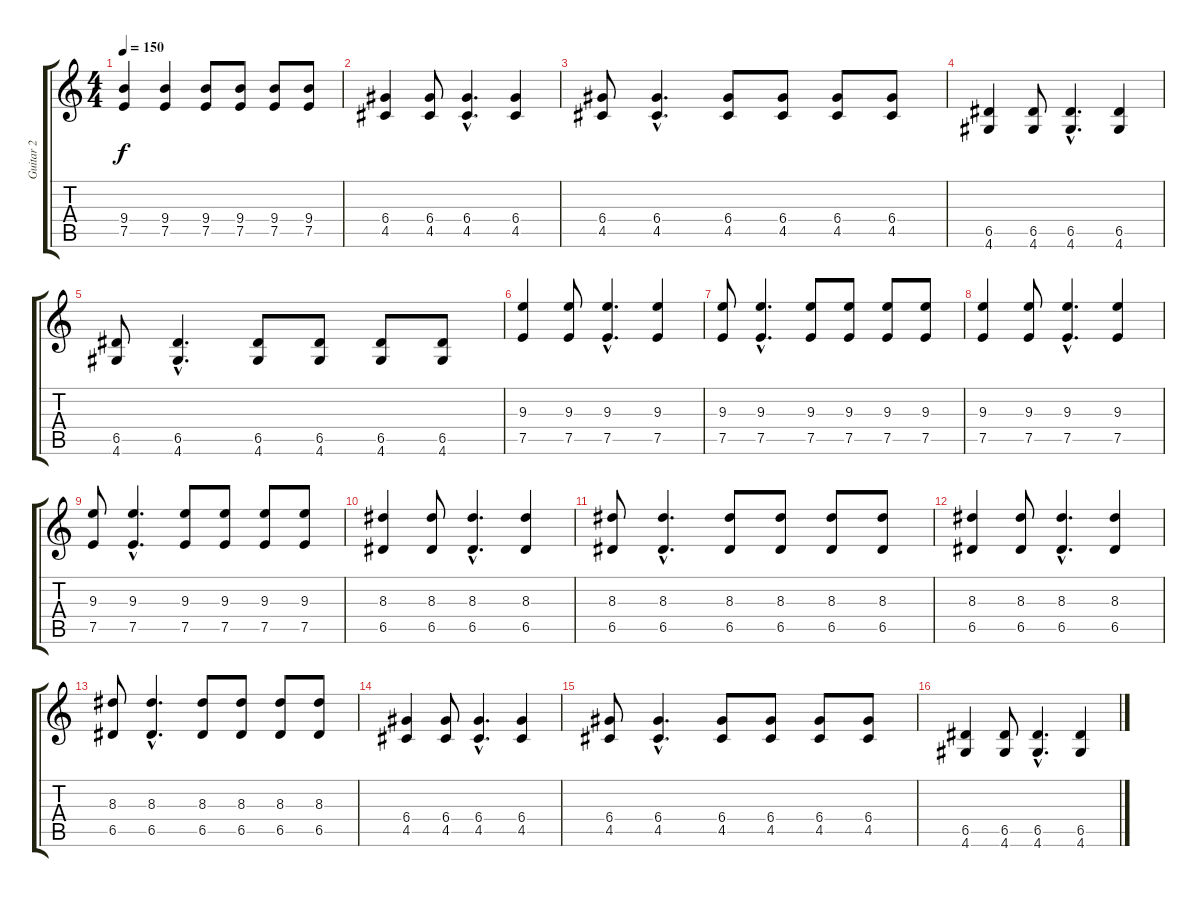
\track ("Guitar 2" "Guitar 2") {instrument acousticguitarsteel}
\staff {score tabs}
\tuning (E4 B3 G3 D3 A2 E2) {hide}
\ts (4 4)
\tempo 150
\clef g2
\ks c
(9.4 7.5).4{dy f} (9.4 7.5).4 (9.4 7.5).8 (9.4 7.5).8 (9.4 7.5).8 (9.4 7.5).8 |
(6.4 4.5).4 (6.4 4.5).8 (6.4{hac} 4.5{hac}).4{d} (6.4 4.5).4 |
(6.4 4.5).8 (6.4{hac} 4.5{hac}).4{d} (6.4 4.5).8 (6.4 4.5).8 (6.4 4.5).8 (6.4 4.5).8 |
(6.5 4.6).4 (6.5 4.6).8 (6.5{hac} 4.6{hac}).4{d} (6.5 4.6).4 |
(6.5 4.6).8 (6.5{hac} 4.6{hac}).4{d} (6.5 4.6).8 (6.5 4.6).8 (6.5 4.6).8 (6.5 4.6).8 |
(9.3 7.5).4 (9.3 7.5).8 (9.3{hac} 7.5{hac}).4{d} (9.3 7.5).4 |
(9.3 7.5).8 (9.3{hac} 7.5{hac}).4{d} (9.3 7.5).8 (9.3 7.5).8 (9.3 7.5).8 (9.3 7.5).8 |
(9.3 7.5).4 (9.3 7.5).8 (9.3{hac} 7.5{hac}).4{d} (9.3 7.5).4 |
(9.3 7.5).8 (9.3{hac} 7.5{hac}).4{d} (9.3 7.5).8 (9.3 7.5).8 (9.3 7.5).8 (9.3 7.5).8 |
(8.3 6.5).4 (8.3 6.5).8 (8.3{hac} 6.5{hac}).4{d} (8.3 6.5).4 |
(8.3 6.5).8 (8.3{hac} 6.5{hac}).4{d} (8.3 6.5).8 (8.3 6.5).8 (8.3 6.5).8 (8.3 6.5).8 |
(8.3 6.5).4 (8.3 6.5).8 (8.3{hac} 6.5{hac}).4{d} (8.3 6.5).4 |
(8.3 6.5).8 (8.3{hac} 6.5{hac}).4{d} (8.3 6.5).8 (8.3 6.5).8 (8.3 6.5).8 (8.3 6.5).8 |
(6.4 4.5).4 (6.4 4.5).8 (6.4{hac} 4.5{hac}).4{d} (6.4 4.5).4 |
(6.4 4.5).8 (6.4{hac} 4.5{hac}).4{d} (6.4 4.5).8 (6.4 4.5).8 (6.4 4.5).8 (6.4 4.5).8 |
(6.5 4.6).4 (6.5 4.6).8 (6.5{hac} 4.6{hac}).4{d} (6.5 4.6).4
